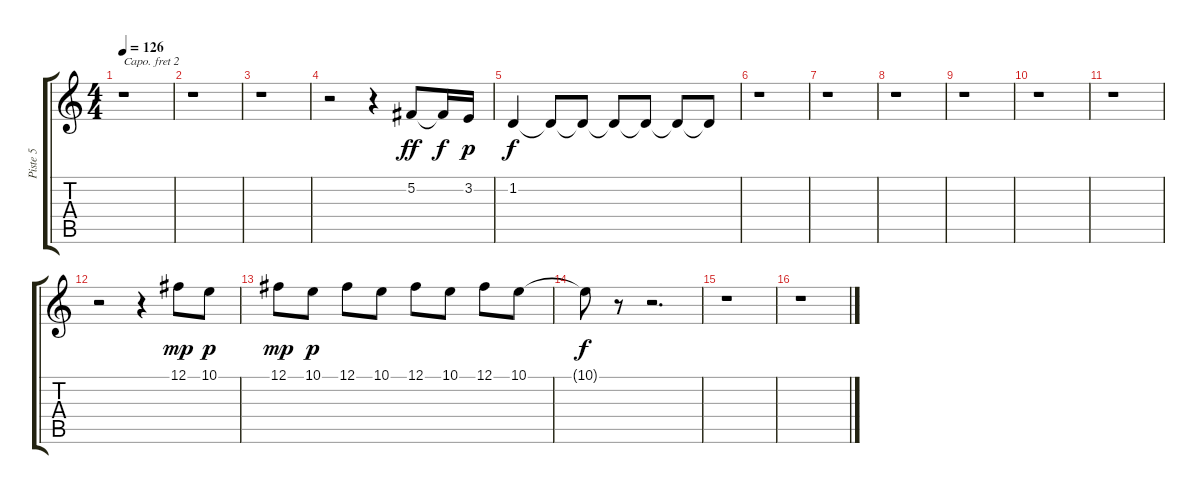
\track ("Piste 5" "Piste 5") {instrument blownbottle}
\staff {score tabs}
\capo 2
\tuning (E4 B3 G3 D3 A2 E2) {hide}
\ts (4 4)
\tempo 126
\clef g2
\ks c
r.1{dy ff} |
r.1 |
r.1 |
r.2 r.4{volume 9} 5.2.8{volume 4 balance 16 instrument tuba} 5.2{t}.16{dy f} 3.2.16{dy p volume 6} |
1.2.4{dy f volume 7 balance 0} 1.2{t}.8{volume 0} 1.2{t}.8 1.2{t}.8 1.2{t}.8 1.2{t}.8 1.2{t}.8 |
r.1 |
r.1 |
r.1 |
r.1 |
r.1 |
r.1 |
r.2 r.4 12.1.8{dy mp volume 11 balance 8 instrument clarinet} 10.1.8{dy p volume 13} |
12.1.8{dy mp volume 11} 10.1.8{dy p volume 12} 12.1.8{volume 14} 10.1.8{volume 13} 12.1.8{volume 14} 10.1.8{volume 12} 12.1.8{volume 14} 10.1.8{volume 0} |
10.1{t}.8{dy f} r.8 r.2{d} |
r.1 |
r.1
